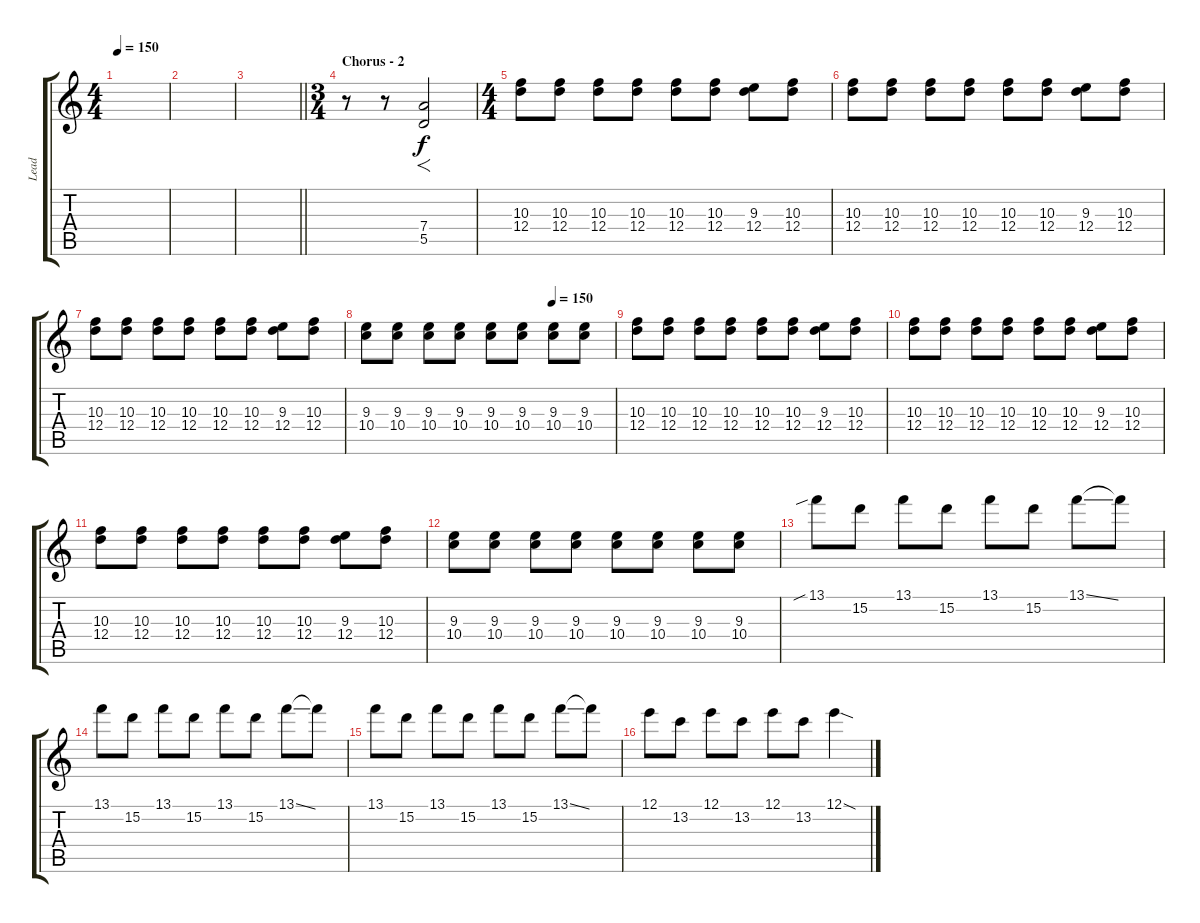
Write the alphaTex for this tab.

\track ("Lead" "Lead") {instrument distortionguitar}
\staff {score tabs}
\tuning (E4 B3 G3 D3 A2 E2) {hide}
\ts (4 4)
\tempo 150
\clef g2
\ks c
|
|
\barLineRight lightlight
|
\ts (3 4)
\section ("" "Chorus - 2")
r.8 r.8 (7.4 5.5).2{f dy f balance 12} |
\ts (4 4)
(10.3 12.4).8{balance 8} (10.3 12.4).8 (10.3 12.4).8 (10.3 12.4).8 (10.3 12.4).8 (10.3 12.4).8 (9.3 12.4).8 (10.3 12.4).8 |
(10.3 12.4).8 (10.3 12.4).8 (10.3 12.4).8 (10.3 12.4).8 (10.3 12.4).8 (10.3 12.4).8 (9.3 12.4).8 (10.3 12.4).8 |
(10.3 12.4).8 (10.3 12.4).8 (10.3 12.4).8 (10.3 12.4).8 (10.3 12.4).8 (10.3 12.4).8 (9.3 12.4).8 (10.3 12.4).8 |
\tempo (150 0.75)
(9.3 10.4).8 (9.3 10.4).8 (9.3 10.4).8 (9.3 10.4).8 (9.3 10.4).8 (9.3 10.4).8 (9.3 10.4).8 (9.3 10.4).8 |
(10.3 12.4).8 (10.3 12.4).8 (10.3 12.4).8 (10.3 12.4).8 (10.3 12.4).8 (10.3 12.4).8 (9.3 12.4).8 (10.3 12.4).8 |
(10.3 12.4).8 (10.3 12.4).8 (10.3 12.4).8 (10.3 12.4).8 (10.3 12.4).8 (10.3 12.4).8 (9.3 12.4).8 (10.3 12.4).8 |
(10.3 12.4).8 (10.3 12.4).8 (10.3 12.4).8 (10.3 12.4).8 (10.3 12.4).8 (10.3 12.4).8 (9.3 12.4).8 (10.3 12.4).8 |
(9.3 10.4).8 (9.3 10.4).8 (9.3 10.4).8 (9.3 10.4).8 (9.3 10.4).8 (9.3 10.4).8 (9.3 10.4).8 (9.3 10.4).8 |
13.1{sib}.8 15.2.8 13.1.8 15.2.8 13.1.8 15.2.8 13.1{ss}.8 13.1{t}.8 |
13.1.8 15.2.8 13.1.8 15.2.8 13.1.8 15.2.8 13.1{ss}.8 13.1{t}.8 |
13.1.8 15.2.8 13.1.8 15.2.8 13.1.8 15.2.8 13.1{ss}.8 13.1{t}.8 |
12.1.8 13.2.8 12.1.8 13.2.8 12.1.8 13.2.8 12.1{sod}.4
